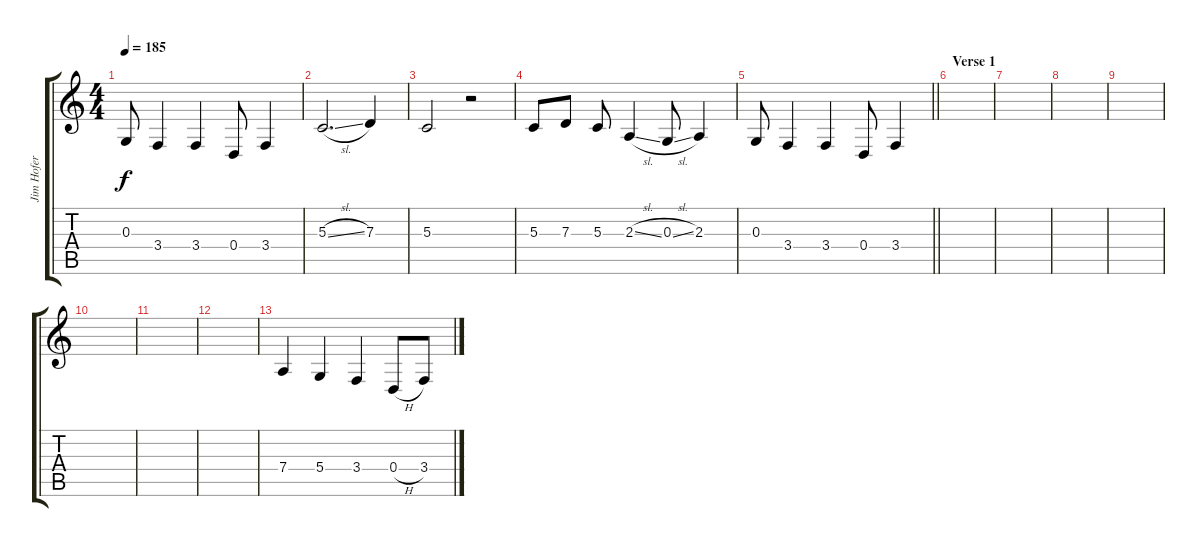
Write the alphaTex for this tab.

\track ("Jim Hofer (Trombone)" "Jim Hofer ") {instrument trombone}
\staff {score tabs}
\tuning (E4 B3 G3 D3 A2 E2) {hide}
\ts (4 4)
\tempo 185
\clef g2
\ks c
0.3.8{dy f} 3.4.4 3.4.4 0.4.8 3.4.4 |
5.3{sl}.2{d} 7.3.4 |
5.3.2 r.2 |
5.3.8 7.3.8 5.3.8 2.3{sl}.4 0.3{sl}.8 2.3.4 |
\barLineRight lightlight
0.3.8 3.4.4 3.4.4 0.4.8 3.4.4 |
\section ("" "Verse 1")
|
|
|
|
|
|
|
7.4.4 5.4.4 3.4.4 0.4{h}.8 3.4.8
